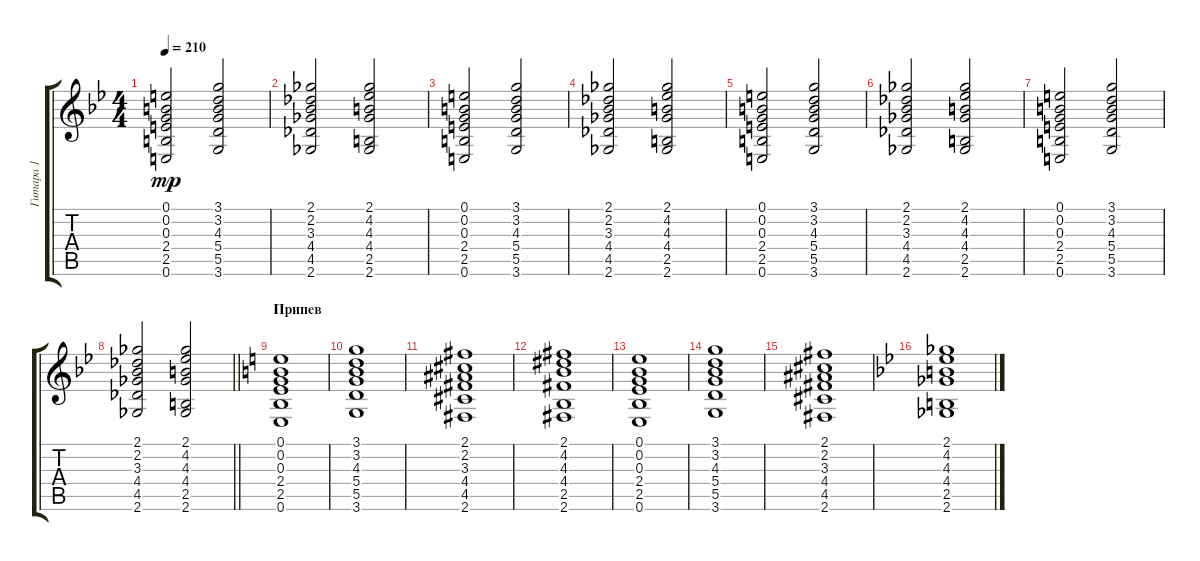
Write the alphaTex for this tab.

\track ("Гитара 1" "Гитара 1") {instrument distortionguitar}
\staff {score tabs}
\tuning (E4 B3 G3 D3 A2 E2) {hide}
\ts (4 4)
\tempo 210
\clef g2
\ks bb
(0.1 0.2 0.3 2.4 2.5 0.6).2{dy mp} (3.1 3.2 4.3 5.4 5.5 3.6).2 |
(2.1 2.2 3.3 4.4 4.5 2.6).2 (2.1 4.2 4.3 4.4 2.5 2.6).2 |
(0.1 0.2 0.3 2.4 2.5 0.6).2 (3.1 3.2 4.3 5.4 5.5 3.6).2 |
(2.1 2.2 3.3 4.4 4.5 2.6).2 (2.1 4.2 4.3 4.4 2.5 2.6).2 |
(0.1 0.2 0.3 2.4 2.5 0.6).2 (3.1 3.2 4.3 5.4 5.5 3.6).2 |
(2.1 2.2 3.3 4.4 4.5 2.6).2 (2.1 4.2 4.3 4.4 2.5 2.6).2 |
(0.1 0.2 0.3 2.4 2.5 0.6).2 (3.1 3.2 4.3 5.4 5.5 3.6).2 |
\barLineRight lightlight
(2.1 2.2 3.3 4.4 4.5 2.6).2 (2.1 4.2 4.3 4.4 2.5 2.6).2 |
\section ("" "Припев")
\ks c
(0.1 0.2 0.3 2.4 2.5 0.6).1 |
(3.1 3.2 4.3 5.4 5.5 3.6).1 |
(2.1 2.2 3.3 4.4 4.5 2.6).1 |
(2.1 4.2 4.3 4.4 2.5 2.6).1 |
(0.1 0.2 0.3 2.4 2.5 0.6).1 |
(3.1 3.2 4.3 5.4 5.5 3.6).1 |
(2.1 2.2 3.3 4.4 4.5 2.6).1 |
\ks bb
(2.1 4.2 4.3 4.4 2.5 2.6).1
